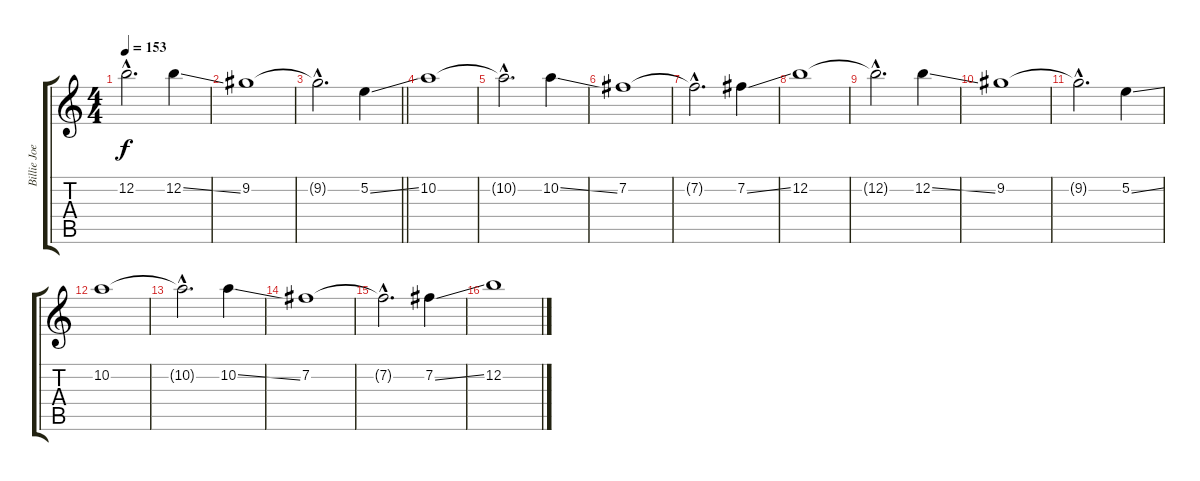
\track ("Billie Joe" "Billie Joe") {instrument distortionguitar}
\staff {score tabs}
\tuning (E4 B3 G3 D3 A2 E2) {hide}
\ts (4 4)
\tempo 153
\clef g2
\ks c
12.2{hac t}.2{d dy f} 12.2{ss}.4 |
9.2.1 |
\barLineRight lightlight
9.2{hac t}.2{d} 5.2{ss}.4 |
10.2.1 |
10.2{hac t}.2{d} 10.2{ss}.4 |
7.2.1 |
7.2{hac t}.2{d} 7.2{ss}.4 |
12.2.1 |
12.2{hac t}.2{d} 12.2{ss}.4 |
9.2.1 |
9.2{hac t}.2{d} 5.2{ss}.4 |
10.2.1 |
10.2{hac t}.2{d} 10.2{ss}.4 |
7.2.1 |
7.2{hac t}.2{d} 7.2{ss}.4 |
12.2.1
